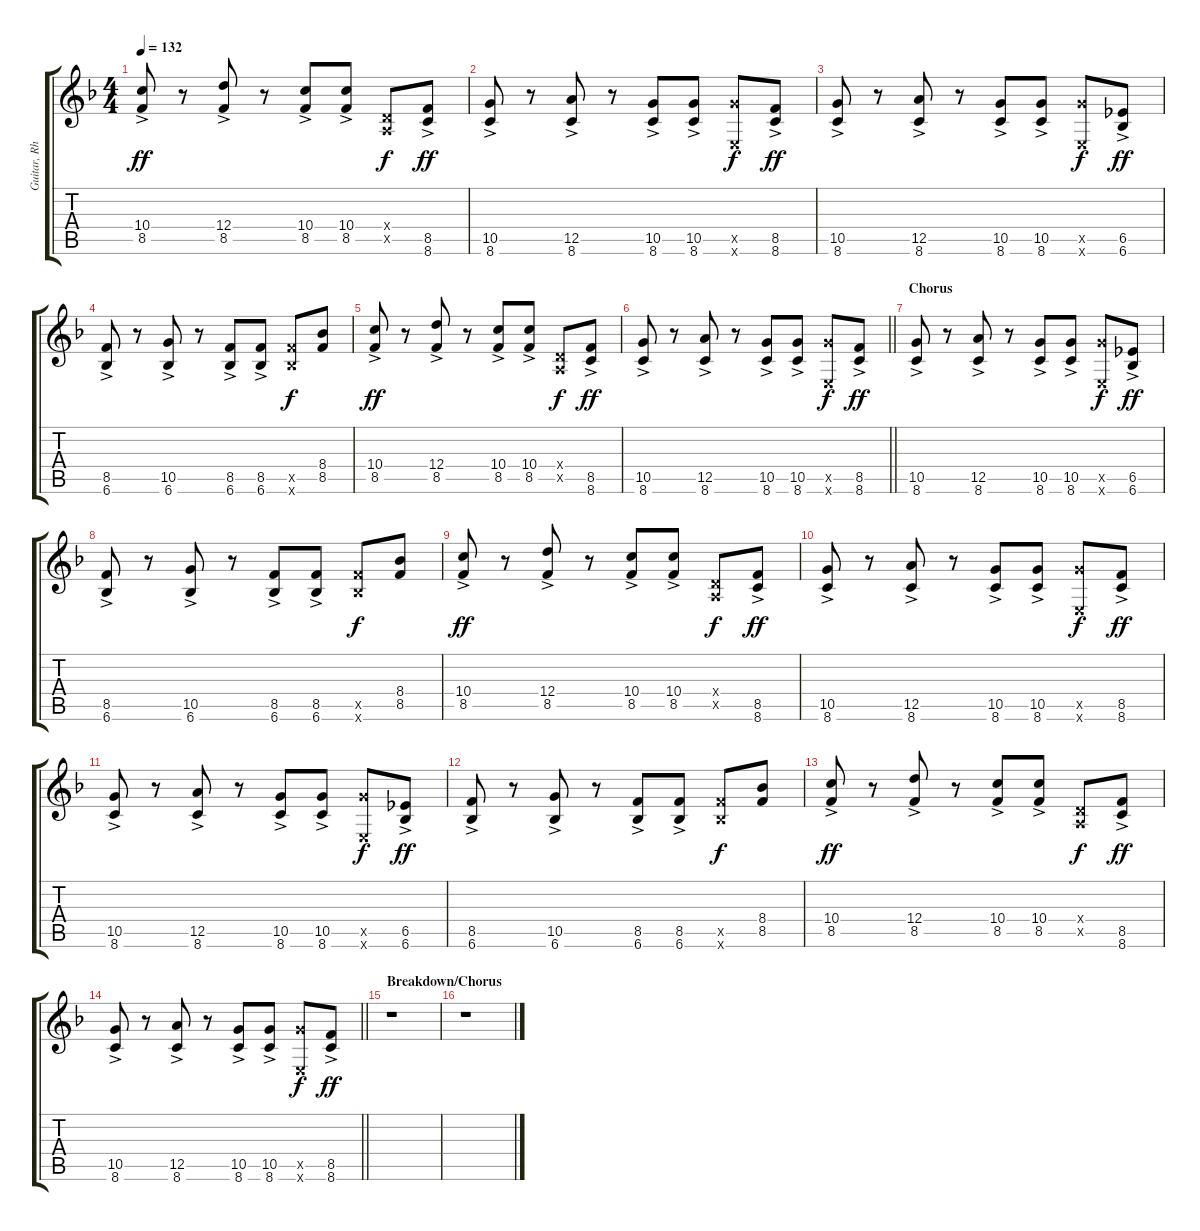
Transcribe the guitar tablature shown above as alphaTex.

\track ("Guitar, Rhythm" "Guitar, Rh") {instrument overdrivenguitar}
\staff {score tabs}
\tuning (E4 B3 G3 D3 A2 E2) {hide}
\ts (4 4)
\tempo 132
\clef g2
\ks f
(10.4{ac} 8.5).8{dy ff} r.8 (12.4{ac} 8.5).8 r.8 (10.4{ac} 8.5).8 (10.4{ac} 8.5).8 (0.4{x} 0.5{x}).8{dy f} (8.5{ac} 8.6).8{dy ff} |
(10.5{ac} 8.6).8 r.8 (12.5{ac} 8.6).8 r.8 (10.5{ac} 8.6).8 (10.5{ac} 8.6).8 (10.5{x} 0.6{x}).8{dy f} (8.5{ac} 8.6).8{dy ff} |
(10.5{ac} 8.6).8 r.8 (12.5{ac} 8.6).8 r.8 (10.5{ac} 8.6).8 (10.5{ac} 8.6).8 (10.5{x} 0.6{x}).8{dy f} (6.5{ac} 6.6).8{dy ff} |
(8.5{ac} 6.6).8 r.8 (10.5{ac} 6.6).8 r.8 (8.5{ac} 6.6).8 (8.5{ac} 6.6).8 (8.5{x} 6.6{x}).8{dy f} (8.4 8.5).8 |
(10.4{ac} 8.5).8{dy ff} r.8 (12.4{ac} 8.5).8 r.8 (10.4{ac} 8.5).8 (10.4{ac} 8.5).8 (0.4{x} 0.5{x}).8{dy f} (8.5{ac} 8.6).8{dy ff} |
\barLineRight lightlight
(10.5{ac} 8.6).8 r.8 (12.5{ac} 8.6).8 r.8 (10.5{ac} 8.6).8 (10.5{ac} 8.6).8 (10.5{x} 0.6{x}).8{dy f} (8.5{ac} 8.6).8{dy ff} |
\section ("" "Chorus")
(10.5{ac} 8.6).8 r.8 (12.5{ac} 8.6).8 r.8 (10.5{ac} 8.6).8 (10.5{ac} 8.6).8 (10.5{x} 0.6{x}).8{dy f} (6.5{ac} 6.6).8{dy ff} |
(8.5{ac} 6.6).8 r.8 (10.5{ac} 6.6).8 r.8 (8.5{ac} 6.6).8 (8.5{ac} 6.6).8 (8.5{x} 6.6{x}).8{dy f} (8.4 8.5).8 |
(10.4{ac} 8.5).8{dy ff} r.8 (12.4{ac} 8.5).8 r.8 (10.4{ac} 8.5).8 (10.4{ac} 8.5).8 (0.4{x} 0.5{x}).8{dy f} (8.5{ac} 8.6).8{dy ff} |
(10.5{ac} 8.6).8 r.8 (12.5{ac} 8.6).8 r.8 (10.5{ac} 8.6).8 (10.5{ac} 8.6).8 (10.5{x} 0.6{x}).8{dy f} (8.5{ac} 8.6).8{dy ff} |
(10.5{ac} 8.6).8 r.8 (12.5{ac} 8.6).8 r.8 (10.5{ac} 8.6).8 (10.5{ac} 8.6).8 (10.5{x} 0.6{x}).8{dy f} (6.5{ac} 6.6).8{dy ff} |
(8.5{ac} 6.6).8 r.8 (10.5{ac} 6.6).8 r.8 (8.5{ac} 6.6).8 (8.5{ac} 6.6).8 (8.5{x} 6.6{x}).8{dy f} (8.4 8.5).8 |
(10.4{ac} 8.5).8{dy ff} r.8 (12.4{ac} 8.5).8 r.8 (10.4{ac} 8.5).8 (10.4{ac} 8.5).8 (0.4{x} 0.5{x}).8{dy f} (8.5{ac} 8.6).8{dy ff} |
\barLineRight lightlight
(10.5{ac} 8.6).8 r.8 (12.5{ac} 8.6).8 r.8 (10.5{ac} 8.6).8 (10.5{ac} 8.6).8 (10.5{x} 0.6{x}).8{dy f} (8.5{ac} 8.6).8{dy ff} |
\section ("" "Breakdown/Chorus")
r.1 |
r.1
